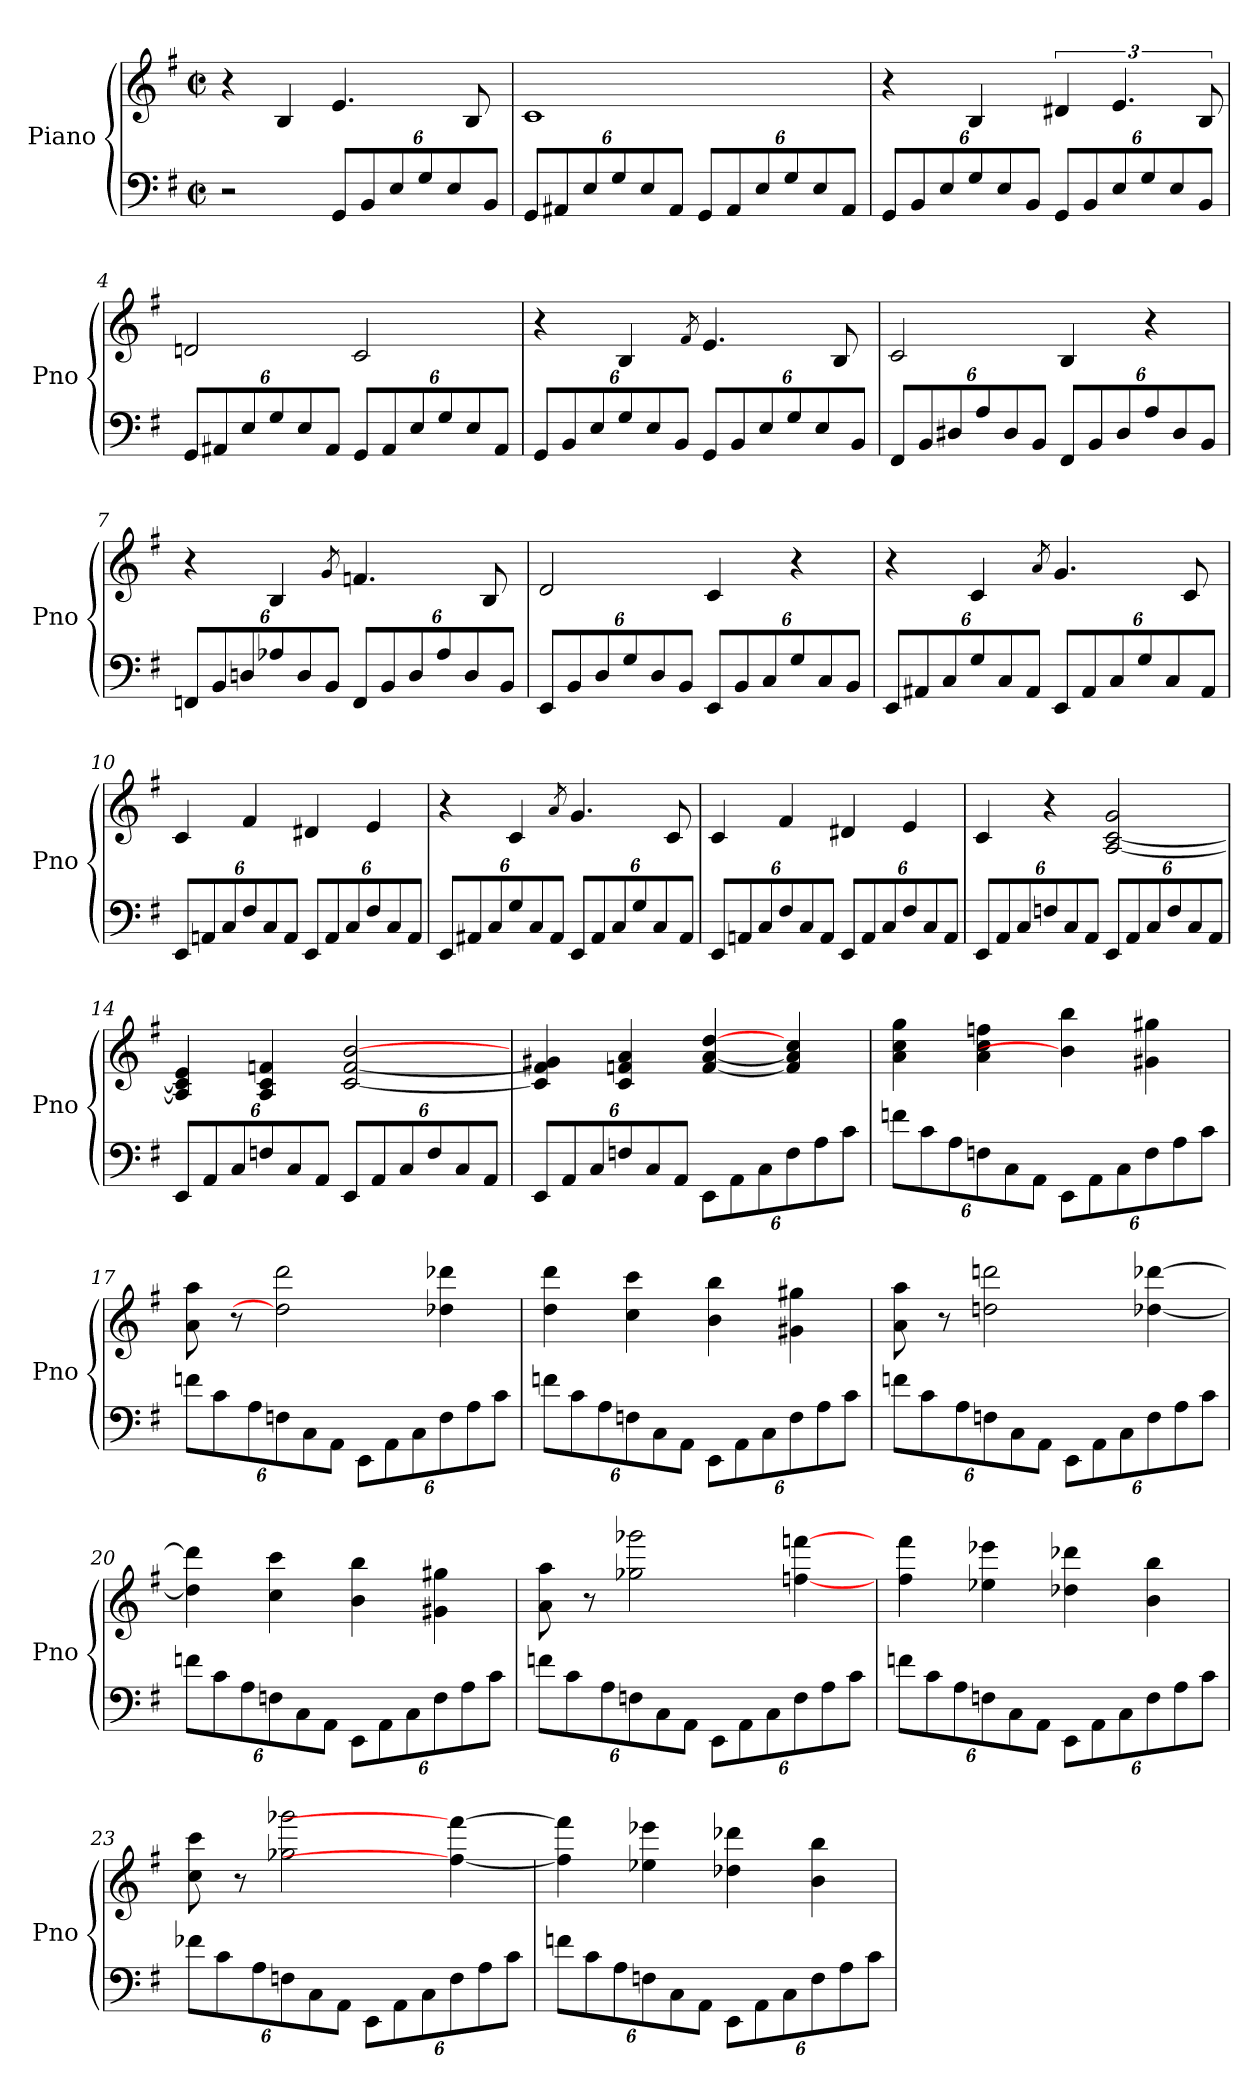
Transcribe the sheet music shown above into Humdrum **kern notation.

**kern	**kern
*part2	*part1
*staff2	*staff1
*I"Piano	*I"Piano
*I'Pno	*I'Pno
*clefF4	*clefG2
*k[f#]	*k[f#]
*M2/2	*M2/2
*met(c|)	*met(c|)
=1	=1
2r	4r
.	4B/
*Xbrackettup	*
12GG/L	4.e/
12BB/	.
12E/	.
12G/	.
12E/	.
.	8B/
12BB/J	.
=2	=2
12GG/L	1c
12AA#X/	.
12E/	.
12G/	.
12E/	.
12AA#/J	.
12GG/L	.
12AA#/	.
12E/	.
12G/	.
12E/	.
12AA#/J	.
=3	=3
12GG/L	4r
12BB/	.
12E/	.
12G/	4B/
12E/	.
12BB/J	.
12GG/L	6d#X/
12BB/	.
12E/	6.e/
12G/	.
12E/	.
12BB/J	12B/
!!LO:LB:g=z
=4	=4
12GG/L	2dn/
12AA#X/	.
12E/	.
12G/	.
12E/	.
12AA#/J	.
12GG/L	2c/
12AA#/	.
12E/	.
12G/	.
12E/	.
12AA#/J	.
=5	=5
12GG/L	4r
12BB/	.
12E/	.
12G/	4B/
12E/	.
12BB/J	.
.	8qf#/
12GG/L	4.e/
12BB/	.
12E/	.
12G/	.
12E/	.
.	8B/
12BB/J	.
=6	=6
12FF#/L	2c/
12BB/	.
12D#X/	.
12A/	.
12D#/	.
12BB/J	.
12FF#/L	4B/
12BB/	.
12D#/	.
12A/	4r
12D#/	.
12BB/J	.
!!LO:LB:g=z
=7	=7
12FFn/L	4r
12BB/	.
12Dn/	.
12A-X/	4B/
12D/	.
12BB/J	.
.	8qg/
12FF/L	4.fn/
12BB/	.
12D/	.
12A-/	.
12D/	.
.	8B/
12BB/J	.
=8	=8
12EE/L	2d/
12BB/	.
12D/	.
12G/	.
12D/	.
12BB/J	.
12EE/L	4c/
12BB/	.
12C/	.
12G/	4r
12C/	.
12BB/J	.
=9	=9
12EE/L	4r
12AA#X/	.
12C/	.
12G/	4c/
12C/	.
12AA#/J	.
.	8qa/
12EE/L	4.g/
12AA#/	.
12C/	.
12G/	.
12C/	.
.	8c/
12AA#/J	.
!!LO:LB:g=z
=10	=10
12EE/L	4c/
12AAn/	.
12C/	.
12F#/	4f#/
12C/	.
12AA/J	.
12EE/L	4d#X/
12AA/	.
12C/	.
12F#/	4e/
12C/	.
12AA/J	.
=11	=11
12EE/L	4r
12AA#X/	.
12C/	.
12G/	4c/
12C/	.
12AA#/J	.
.	8qa/
12EE/L	4.g/
12AA#/	.
12C/	.
12G/	.
12C/	.
.	8c/
12AA#/J	.
=12	=12
12EE/L	4c/
12AAn/	.
12C/	.
12F#/	4f#/
12C/	.
12AA/J	.
12EE/L	4d#X/
12AA/	.
12C/	.
12F#/	4e/
12C/	.
12AA/J	.
!!LO:LB:g=z
=13	=13
12EE/L	4c/
12AA/	.
12C/	.
12Fn/	4r
12C/	.
12AA/J	.
12EE/L	[2A/ [2c/ 2g/
12AA/	.
12C/	.
12F/	.
12C/	.
12AA/J	.
=14	=14
12EE/L	4A/] 4c/] 4e/
12AA/	.
12C/	.
12Fn/	4A/ 4c/ 4fn/
12C/	.
12AA/J	.
12EE/L	[2c/ [2f/ [2b/
12AA/	.
12C/	.
12F/	.
12C/	.
12AA/J	.
=15	=15
12EE/L	4c/] 4f/] 4g#X/
12AA/	.
12C/	.
12Fn/	4c/ 4fn/ 4a/
12C/	.
12AA/J	.
12EE\L	[4f/ [4a/ [4dd/
12AA\	.
12C\	.
12F\	4f/] 4a/] 4cc/
12A\	.
12c\J	.
!!LO:PB:g=z
=16	=16
12fn\L	4a\ 4cc\ 4gg\
12c\	.
12A\	.
12Fn\	4a\ 4cc\ 4ffn\
12C\	.
12AA\J	.
12EE\L	4b\] 4bb\
12AA\	.
12C\	.
12F\	4g#X\ 4gg#X\
12A\	.
12c\J	.
=17	=17
12fn\L	8a\ 8aa\
12c\	.
.	8r
12A\	.
12Fn\	2dd\] 2ddd\
12C\	.
12AA\J	.
12EE\L	.
12AA\	.
12C\	.
12F\	4dd-X\ 4ddd-X\
12A\	.
12c\J	.
=18	=18
12fn\L	4dd\ 4ddd\
12c\	.
12A\	.
12Fn\	4cc\ 4ccc\
12C\	.
12AA\J	.
12EE\L	4b\ 4bb\
12AA\	.
12C\	.
12F\	4g#X\ 4gg#X\
12A\	.
12c\J	.
!!LO:LB:g=z
=19	=19
12fn\L	8a\ 8aa\
12c\	.
.	8r
12A\	.
12Fn\	2ddn\ 2dddn\
12C\	.
12AA\J	.
12EE\L	.
12AA\	.
12C\	.
12F\	[4dd-X\ [4ddd-X\
12A\	.
12c\J	.
=20	=20
12fn\L	4dd-\] 4ddd-\]
12c\	.
12A\	.
12Fn\	4cc\ 4ccc\
12C\	.
12AA\J	.
12EE\L	4b\ 4bb\
12AA\	.
12C\	.
12F\	4g#X\ 4gg#X\
12A\	.
12c\J	.
=21	=21
12fn\L	8a\ 8aa\
12c\	.
.	8r
12A\	.
12Fn\	2gg-X\ 2ggg-X\
12C\	.
12AA\J	.
12EE\L	.
12AA\	.
12C\	.
12F\	[4ffn\ [4fffn\
12A\	.
12c\J	.
!!LO:LB:g=z
=22	=22
12fn\L	4ff#\ 4fff#\
12c\	.
12A\	.
12Fn\	4ee-X\ 4eee-X\
12C\	.
12AA\J	.
12EE\L	4dd-X\ 4ddd-X\
12AA\	.
12C\	.
12F\	4b\ 4bb\
12A\	.
12c\J	.
=23	=23
12f-X\L	8cc\ 8ccc\
12c\	.
.	8r
12A\	.
12Fn\	2gg-X\ 2ggg-X\
12C\	.
12AA\J	.
12EE\L	.
12AA\	.
12C\	.
12F\	4ff\_ 4fff\_
12A\	.
12c\J	.
=24	=24
12fn\L	4ff\] 4fff\]
12c\	.
12A\	.
12Fn\	4ee-X\ 4eee-X\
12C\	.
12AA\J	.
12EE\L	4dd-X\ 4ddd-X\
12AA\	.
12C\	.
12F\	4b\ 4bb\
12A\	.
12c\J	.
=	=
*-	*-
